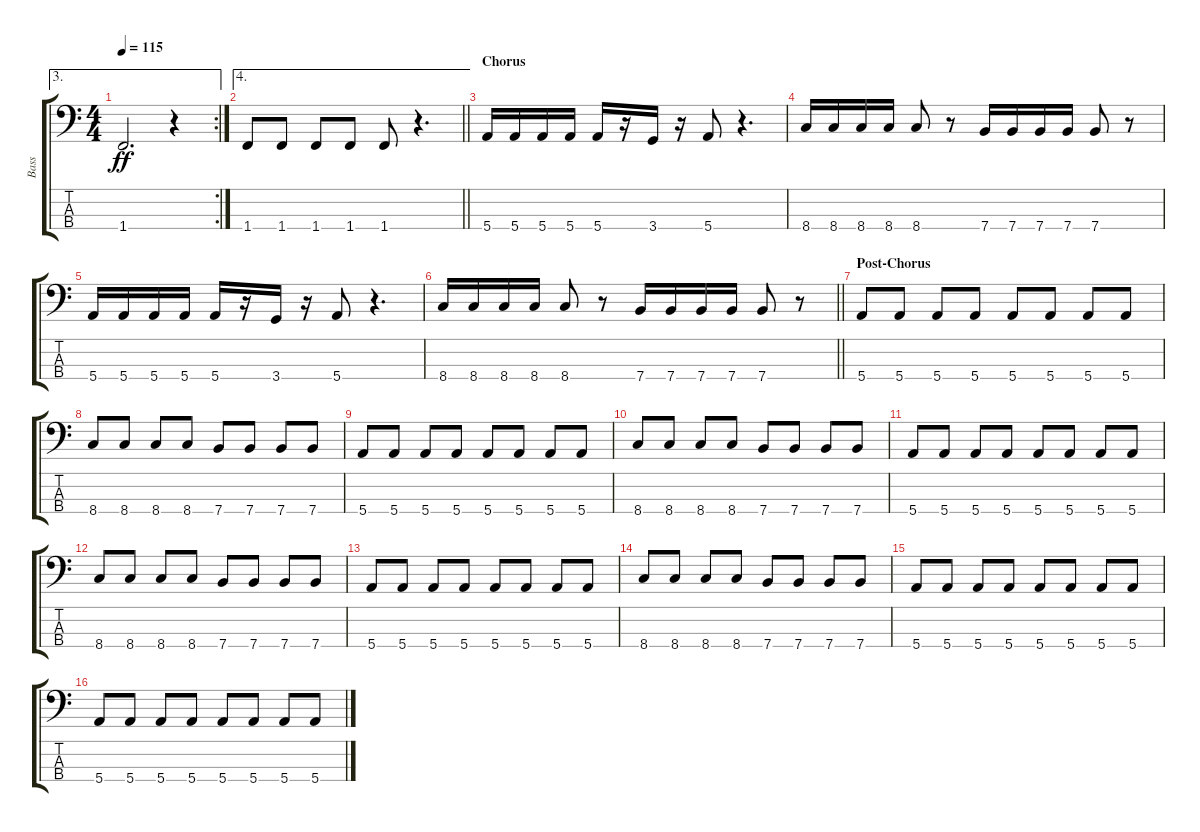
\track ("Bass" "Bass") {instrument electricbassfinger}
\staff {score tabs}
\tuning (G2 D2 A1 E1) {hide}
\ae 3
\rc 2
\ts (4 4)
\tempo 115
\clef f4
\ks c
1.4.2{d dy ff} r.4 |
\ae 4
\barLineRight lightlight
1.4.8 1.4.8 1.4.8 1.4.8 1.4.8 r.4{d} |
\section ("" "Chorus")
5.4.16 5.4.16 5.4.16 5.4.16 5.4.16 r.16 3.4.16 r.16 5.4.8 r.4{d} |
8.4.16 8.4.16 8.4.16 8.4.16 8.4.8 r.8 7.4.16 7.4.16 7.4.16 7.4.16 7.4.8 r.8 |
5.4.16 5.4.16 5.4.16 5.4.16 5.4.16 r.16 3.4.16 r.16 5.4.8 r.4{d} |
\barLineRight lightlight
8.4.16 8.4.16 8.4.16 8.4.16 8.4.8 r.8 7.4.16 7.4.16 7.4.16 7.4.16 7.4.8 r.8 |
\section ("" "Post-Chorus")
5.4.8 5.4.8 5.4.8 5.4.8 5.4.8 5.4.8 5.4.8 5.4.8 |
8.4.8 8.4.8 8.4.8 8.4.8 7.4.8 7.4.8 7.4.8 7.4.8 |
5.4.8 5.4.8 5.4.8 5.4.8 5.4.8 5.4.8 5.4.8 5.4.8 |
8.4.8 8.4.8 8.4.8 8.4.8 7.4.8 7.4.8 7.4.8 7.4.8 |
5.4.8 5.4.8 5.4.8 5.4.8 5.4.8 5.4.8 5.4.8 5.4.8 |
8.4.8 8.4.8 8.4.8 8.4.8 7.4.8 7.4.8 7.4.8 7.4.8 |
5.4.8 5.4.8 5.4.8 5.4.8 5.4.8 5.4.8 5.4.8 5.4.8 |
8.4.8 8.4.8 8.4.8 8.4.8 7.4.8 7.4.8 7.4.8 7.4.8 |
5.4.8 5.4.8 5.4.8 5.4.8 5.4.8 5.4.8 5.4.8 5.4.8 |
5.4.8 5.4.8 5.4.8 5.4.8 5.4.8 5.4.8 5.4.8 5.4.8
